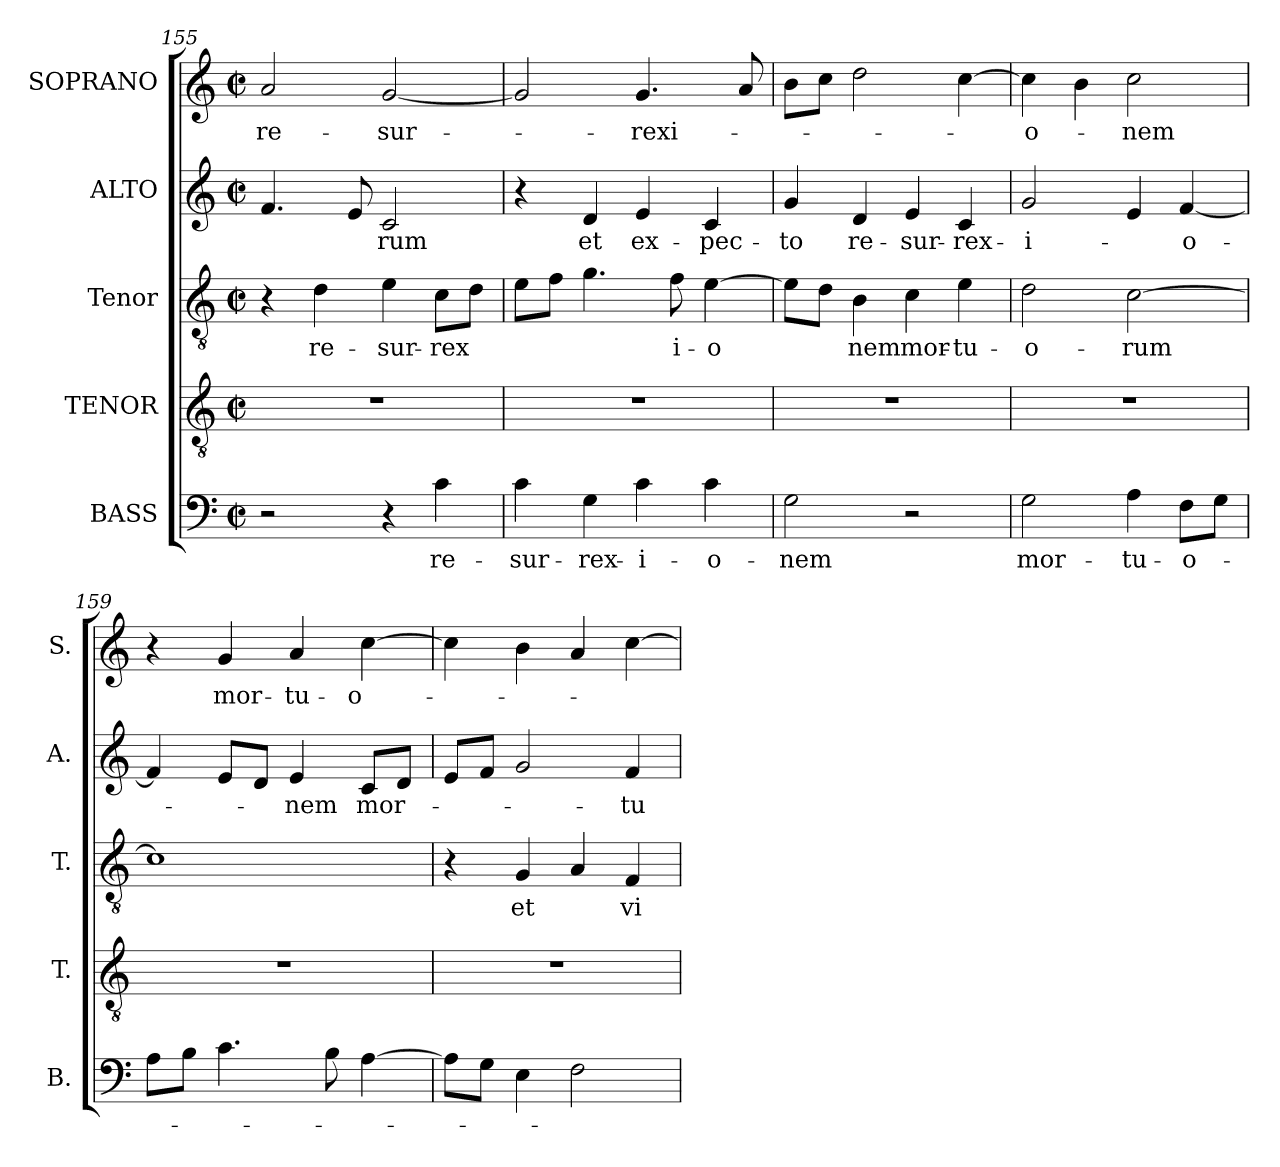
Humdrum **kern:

**kern	**text	**kern	**kern	**text	**kern	**text	**kern	**text
*part5	*part5	*part4	*part3	*part3	*part2	*part2	*part1	*part1
*staff5	*staff5	*staff4	*staff3	*staff3	*staff2	*staff2	*staff1	*staff1
*I"BASS	*	*I"TENOR	*I"Tenor	*	*I"ALTO	*	*I"SOPRANO	*
*I'B.	*	*I'T.	*I'T.	*	*I'A.	*	*I'S.	*
*clefF4	*	*clefGv2	*clefGv2	*	*clefG2	*	*clefG2	*
*	*	*ITrd7c12	*ITrd7c12	*	*	*	*	*
*k[]	*	*k[]	*k[]	*	*k[]	*	*k[]	*
*C:	*	*C:	*C:	*	*C:	*	*C:	*
*M2/2	*	*M2/2	*M2/2	*	*M2/2	*	*M2/2	*
*met(c|)	*	*met(c|)	*met(c|)	*	*met(c|)	*	*met(c|)	*
=155	=155	=155	=155	=155	=155	=155	=155	=155
!	!	!	!	!	!	!	!	!LO:LY:b:color=#000000
2r	.	1r	4r	.	4.fi/	.	2ai/	re-
!	!	!	!	!LO:LY:b:color=#000000	!	!	!	!
.	.	.	4Di\	re-	.	.	.	.
.	.	.	.	.	8ei/	.	.	.
!	!	!	!	!LO:LY:b:color=#000000	!	!	!	!
!	!	!	!	!	!	!LO:LY:b:color=#000000	!	!
!	!	!	!	!	!	!	!	!LO:LY:b:color=#000000
4r	.	.	4Ei\	-sur-	2ci/	-rum	[2gi/	-sur-
!	!LO:LY:b:color=#000000	!	!	!	!	!	!	!
!	!	!	!	!LO:LY:b:color=#000000	!	!	!	!
4ci\	re-	.	8Ci\L	-rex	.	.	.	.
.	.	.	8Di\J	.	.	.	.	.
=156	=156	=156	=156	=156	=156	=156	=156	=156
!	!LO:LY:b:color=#000000	!	!	!	!	!	!	!
4ci\	-sur-	1r	8Ei\L	.	4r	.	2gi/]	.
.	.	.	8Fi\J	.	.	.	.	.
!	!LO:LY:b:color=#000000	!	!	!	!	!	!	!
!	!	!	!	!	!	!LO:LY:b:color=#000000	!	!
4Gi\	-rex-	.	4.Gi\	.	4di/	et	.	.
!	!LO:LY:b:color=#000000	!	!	!	!	!	!	!
!	!	!	!	!	!	!LO:LY:b:color=#000000	!	!
!	!	!	!	!	!	!	!	!LO:LY:b:color=#000000
4ci\	-i-	.	.	.	4ei/	ex-	4.gi/	-rexi-
!	!	!	!	!LO:LY:b:color=#000000	!	!	!	!
.	.	.	8Fi\	i-	.	.	.	.
!	!LO:LY:b:color=#000000	!	!	!	!	!	!	!
!	!	!	!	!LO:LY:b:color=#000000	!	!	!	!
!	!	!	!	!	!	!LO:LY:b:color=#000000	!	!
4ci\	-o-	.	[4Ei\	-o	4ci/	-pec-	.	.
.	.	.	.	.	.	.	8ai/	.
=157	=157	=157	=157	=157	=157	=157	=157	=157
!	!LO:LY:b:color=#000000	!	!	!	!	!	!	!
!	!	!	!	!	!	!LO:LY:b:color=#000000	!	!
2Gi\	-nem	1r	8Ei\L]	.	4gi/	-to	8bi\L	.
.	.	.	8Di\J	.	.	.	8cci\J	.
!	!	!	!	!LO:LY:b:color=#000000	!	!	!	!
!	!	!	!	!	!	!LO:LY:b:color=#000000	!	!
.	.	.	4BBi\	nem	4di/	re-	2ddi\	.
!	!	!	!	!LO:LY:b:color=#000000	!	!	!	!
!	!	!	!	!	!	!LO:LY:b:color=#000000	!	!
2r	.	.	4Ci\	mor-	4ei/	-sur-	.	.
!	!	!	!	!LO:LY:b:color=#000000	!	!	!	!
!	!	!	!	!	!	!LO:LY:b:color=#000000	!	!
.	.	.	4Ei\	-tu-	4ci/	-rex-	[4cci\	.
=158	=158	=158	=158	=158	=158	=158	=158	=158
!	!LO:LY:b:color=#000000	!	!	!	!	!	!	!
!	!	!	!	!LO:LY:b:color=#000000	!	!	!	!
!	!	!	!	!	!	!LO:LY:b:color=#000000	!	!
!	!	!	!	!	!	!	!	!LO:LY:b:color=#000000
2Gi\	mor-	1r	2Di\	-o-	2gi/	-i-	4cci\]	-o-
.	.	.	.	.	.	.	4bi\	.
!	!LO:LY:b:color=#000000	!	!	!	!	!	!	!
!	!	!	!	!LO:LY:b:color=#000000	!	!	!	!
!	!	!	!	!	!	!	!	!LO:LY:b:color=#000000
4Ai\	-tu-	.	[2Ci\	-rum	4ei/	.	2cci\	-nem
!	!LO:LY:b:color=#000000	!	!	!	!	!	!	!
!	!	!	!	!	!	!LO:LY:b:color=#000000	!	!
8Fi\L	-o-	.	.	.	[4fi/	-o-	.	.
8Gi\J	.	.	.	.	.	.	.	.
!!LO:PB:g=z
=159	=159	=159	=159	=159	=159	=159	=159	=159
8Ai\L	.	1r	1Ci]	.	4fi/]	.	4r	.
8Bi\J	.	.	.	.	.	.	.	.
!	!	!	!	!	!	!	!	!LO:LY:b:color=#000000
4.ci\	.	.	.	.	8ei/L	.	4gi/	mor-
.	.	.	.	.	8di/J	.	.	.
!	!	!	!	!	!	!LO:LY:b:color=#000000	!	!
!	!	!	!	!	!	!	!	!LO:LY:b:color=#000000
.	.	.	.	.	4ei/	-nem	4ai/	-tu-
8Bi\	.	.	.	.	.	.	.	.
!	!	!	!	!	!	!LO:LY:b:color=#000000	!	!
!	!	!	!	!	!	!	!	!LO:LY:b:color=#000000
[4Ai\	.	.	.	.	8ci/L	mor-	[4cci\	-o-
.	.	.	.	.	8di/J	.	.	.
=160	=160	=160	=160	=160	=160	=160	=160	=160
8Ai\L]	.	1r	4r	.	8ei/L	.	4cci\]	.
8Gi\J	.	.	.	.	8fi/J	.	.	.
!	!	!	!	!LO:LY:b:color=#000000	!	!	!	!
4Ei\	.	.	4GGi/	et	2gi/	.	4bi\	.
2Fi\	.	.	4AAi/	.	.	.	4ai/	.
!	!	!	!	!LO:LY:b:color=#000000	!	!	!	!
!	!	!	!	!	!	!LO:LY:b:color=#000000	!	!
.	.	.	4FFi/	vi-	4fi/	-tu-	[4cci\	.
=	=	=	=	=	=	=	=	=
*-	*-	*-	*-	*-	*-	*-	*-	*-
